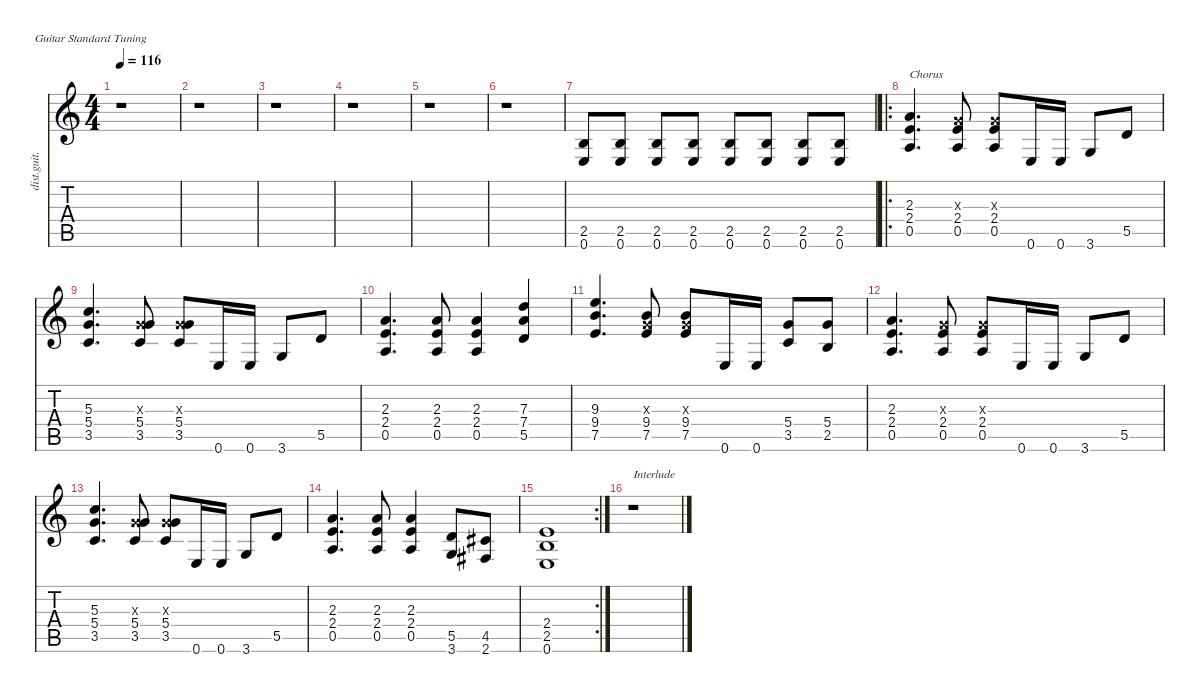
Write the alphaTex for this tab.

\defaultSystemsLayout 4
\hideDynamics
\bracketExtendMode nobrackets
\track ("Gtr. 2 (Loud)" "dist.guit.") {instrument distortionguitar}
\staff {score tabs}
\tuning (E4 B3 G3 D3 A2 E2)
\ts (4 4)
\tempo 116
\clef g2
\ks c
r.1{dy f} |
r.1 |
r.1 |
r.1 |
r.1 |
r.1 |
(2.5 0.6).8 (2.5 0.6).8 (2.5 0.6).8 (2.5 0.6).8 (2.5 0.6).8 (2.5 0.6).8 (2.5 0.6).8 (2.5 0.6).8 |
\ro
(2.3 2.4 0.5).4{d txt "Chorus"} (0.3{x} 2.4 0.5).8 (0.3{x} 2.4 0.5).8 0.6.16 0.6.16 3.6.8 5.5.8 |
(5.3 5.4 3.5).4{d} (0.3{x} 5.4 3.5).8 (0.3{x} 5.4 3.5).8 0.6.16 0.6.16 3.6.8 5.5.8 |
(2.3 2.4 0.5).4{d} (2.3 2.4 0.5).8 (2.3 2.4 0.5).4 (7.3 7.4 5.5).4 |
(9.3 9.4 7.5).4{d} (0.3{x} 9.4 7.5).8 (0.3{x} 9.4 7.5).8 0.6.16 0.6.16 (5.4 3.5).8 (5.4 2.5).8 |
(2.3 2.4 0.5).4{d} (0.3{x} 2.4 0.5).8 (0.3{x} 2.4 0.5).8 0.6.16 0.6.16 3.6.8 5.5.8 |
(5.3 5.4 3.5).4{d} (0.3{x} 5.4 3.5).8 (0.3{x} 5.4 3.5).8 0.6.16 0.6.16 3.6.8 5.5.8 |
(2.3 2.4 0.5).4{d} (2.3 2.4 0.5).8 (2.3 2.4 0.5).4 (5.5 3.6).8 (4.5{acc #} 2.6{acc #}).8 |
\rc 2
(2.4 2.5 0.6).1 |
r.1{txt "Interlude"}
